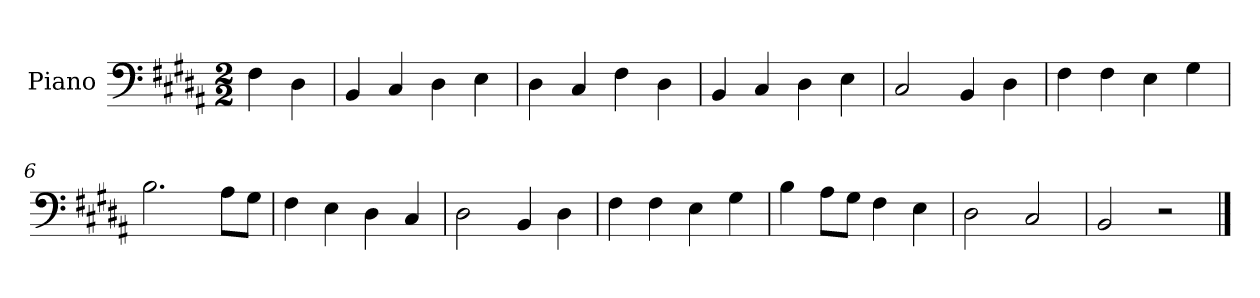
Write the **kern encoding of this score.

**kern
*part1
*staff1
*I"Piano
*I'Pno
*clefF4
*k[f#c#g#d#a#]
*B:
*M2/2
=
4F#\
4D#\
=1
4BB/
4C#/
4D#\
4E\
=2
4D#\
4C#/
4F#\
4D#\
=3
4BB/
4C#/
4D#\
4E\
=4
2C#/
4BB/
4D#\
=5
4F#\
4F#\
4E\
4G#\
=6
2.B\
8A#\L
8G#\J
=7
4F#\
4E\
4D#\
4C#/
=8
2D#\
4BB/
4D#\
=9
4F#\
4F#\
4E\
4G#\
=10
4B\
8A#\L
8G#\J
4F#\
4E\
=11
2D#\
2C#/
=12
2BB/
2r
==
*-
